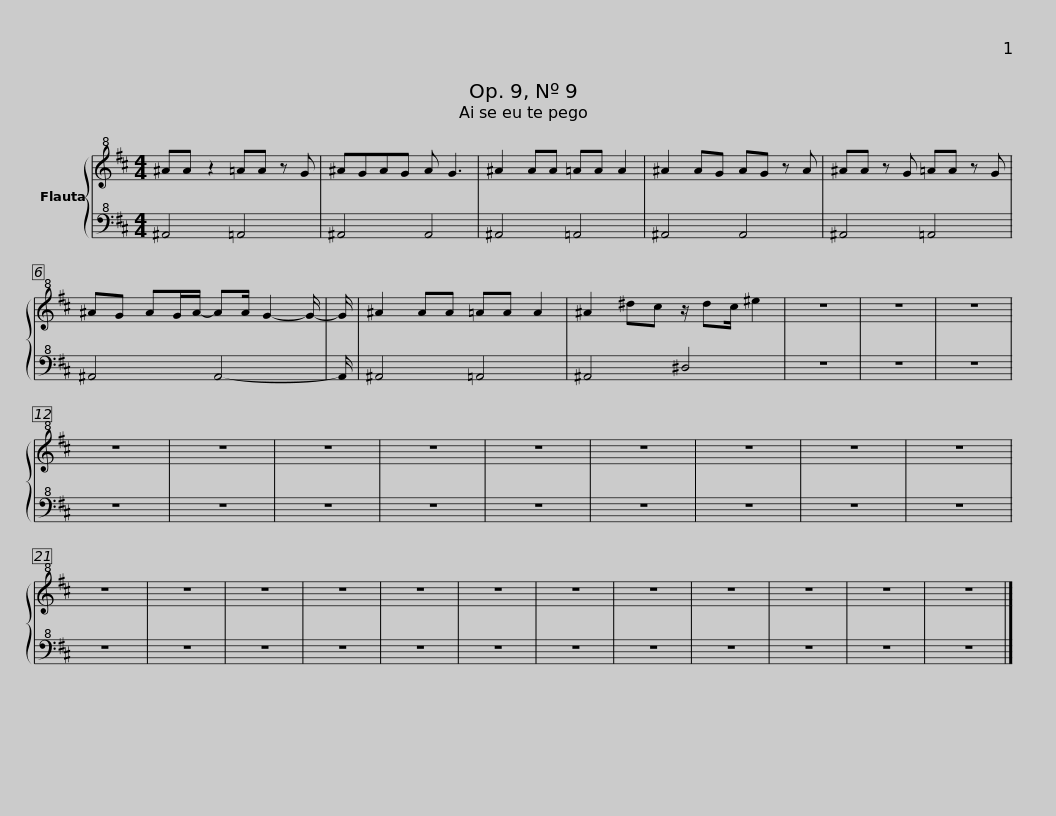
X:1
%%score { 1 | 2 }
L:1/8
M:4/4
I:linebreak $
K:D
V:1 treble+8
V:2 bass+8
V:1
 ^AA z2 =AA z G | ^AGAG A G3 | ^A2 AA =AA A2 | ^A2 AG AG z A |$ ^AA z G =AA z G | %5
 ^AG AG/A/- AA/ G2- G/- | G/ | ^A2 AA =AA A2 | ^A2 ^dc z/ dc/ ^e2 | z8 | %10
 z8 |$ z8 | z8 | z8 | z8 | %15
 z8 | z8 | z8 | z8 | z8 | %20
 z8 | z8 | z8 | z8 | z8 | %25
 z8 | z8 | z8 | z8 | z8 | %30
 z8 | z8 |$ z8 |] %33
V:2
 ^A,,4 =A,,4 | ^A,,4 A,,4 | ^A,,4 =A,,4 | ^A,,4 A,,4 |$ ^A,,4 =A,,4 | %5
 ^A,,4 A,,4- | A,,/ | ^A,,4 =A,,4 | ^A,,4 ^D,4 | z8 | %10
 z8 |$ z8 | z8 | z8 | z8 | %15
 z8 | z8 | z8 | z8 | z8 | %20
 z8 | z8 | z8 | z8 | z8 | %25
 z8 | z8 | z8 | z8 | z8 | %30
 z8 | z8 |$ z8 |] %33
